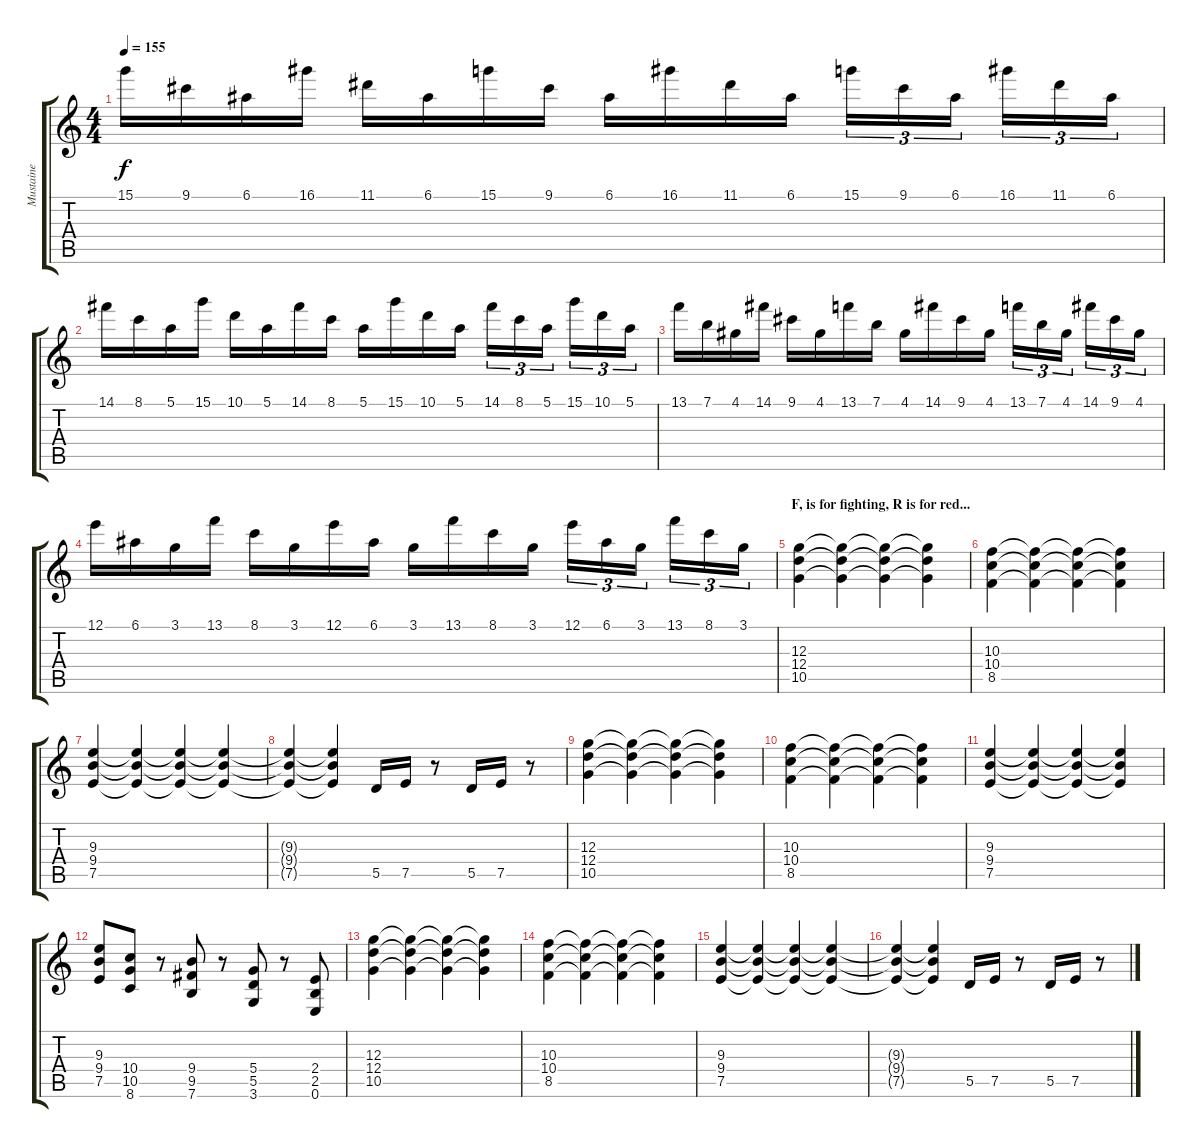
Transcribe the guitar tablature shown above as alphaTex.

\track ("Mustaine" "Mustaine") {instrument distortionguitar}
\staff {score tabs}
\tuning (E4 B3 G3 D3 A2 E2) {hide}
\ts (4 4)
\tempo 155
\clef g2
\ks c
15.1.16{dy f} 9.1.16 6.1.16 16.1.16 11.1.16 6.1.16 15.1.16 9.1.16 6.1.16 16.1.16 11.1.16 6.1.16 15.1.16{tu (3 2)} 9.1.16{tu (3 2)} 6.1.16{tu (3 2)} 16.1.16{tu (3 2)} 11.1.16{tu (3 2)} 6.1.16{tu (3 2)} |
14.1.16 8.1.16 5.1.16 15.1.16 10.1.16 5.1.16 14.1.16 8.1.16 5.1.16 15.1.16 10.1.16 5.1.16 14.1.16{tu (3 2)} 8.1.16{tu (3 2)} 5.1.16{tu (3 2)} 15.1.16{tu (3 2)} 10.1.16{tu (3 2)} 5.1.16{tu (3 2)} |
13.1.16 7.1.16 4.1.16 14.1.16 9.1.16 4.1.16 13.1.16 7.1.16 4.1.16 14.1.16 9.1.16 4.1.16 13.1.16{tu (3 2)} 7.1.16{tu (3 2)} 4.1.16{tu (3 2)} 14.1.16{tu (3 2)} 9.1.16{tu (3 2)} 4.1.16{tu (3 2)} |
12.1.16 6.1.16 3.1.16 13.1.16 8.1.16 3.1.16 12.1.16 6.1.16 3.1.16 13.1.16 8.1.16 3.1.16 12.1.16{tu (3 2)} 6.1.16{tu (3 2)} 3.1.16{tu (3 2)} 13.1.16{tu (3 2)} 8.1.16{tu (3 2)} 3.1.16{tu (3 2)} |
\section ("" "F, is for fighting, R is for red...")
(12.3 12.4 10.5).4 (12.3{t} 12.4{t} 10.5{t}).4 (12.3{t} 12.4{t} 10.5{t}).4 (12.3{t} 12.4{t} 10.5{t}).4 |
(10.3 10.4 8.5).4 (10.3{t} 10.4{t} 8.5{t}).4 (10.3{t} 10.4{t} 8.5{t}).4 (10.3{t} 10.4{t} 8.5{t}).4 |
(9.3 9.4 7.5).4 (9.3{t} 9.4{t} 7.5{t}).4 (9.3{t} 9.4{t} 7.5{t}).4 (9.3{t} 9.4{t} 7.5{t}).4 |
(9.3{t} 9.4{t} 7.5{t}).4 (9.3{t} 9.4{t} 7.5{t}).4 5.5.16 7.5.16 r.8 5.5.16 7.5.16 r.8 |
(12.3 12.4 10.5).4 (12.3{t} 12.4{t} 10.5{t}).4 (12.3{t} 12.4{t} 10.5{t}).4 (12.3{t} 12.4{t} 10.5{t}).4 |
(10.3 10.4 8.5).4 (10.3{t} 10.4{t} 8.5{t}).4 (10.3{t} 10.4{t} 8.5{t}).4 (10.3{t} 10.4{t} 8.5{t}).4 |
(9.3 9.4 7.5).4 (9.3{t} 9.4{t} 7.5{t}).4 (9.3{t} 9.4{t} 7.5{t}).4 (9.3{t} 9.4{t} 7.5{t}).4 |
(9.3 9.4 7.5).8 (10.4 10.5 8.6).8 r.8 (9.4 9.5 7.6).8 r.8 (5.4 5.5 3.6).8 r.8 (2.4 2.5 0.6).8 |
(12.3 12.4 10.5).4 (12.3{t} 12.4{t} 10.5{t}).4 (12.3{t} 12.4{t} 10.5{t}).4 (12.3{t} 12.4{t} 10.5{t}).4 |
(10.3 10.4 8.5).4 (10.3{t} 10.4{t} 8.5{t}).4 (10.3{t} 10.4{t} 8.5{t}).4 (10.3{t} 10.4{t} 8.5{t}).4 |
(9.3 9.4 7.5).4 (9.3{t} 9.4{t} 7.5{t}).4 (9.3{t} 9.4{t} 7.5{t}).4 (9.3{t} 9.4{t} 7.5{t}).4 |
(9.3{t} 9.4{t} 7.5{t}).4 (9.3{t} 9.4{t} 7.5{t}).4 5.5.16 7.5.16 r.8 5.5.16 7.5.16 r.8
